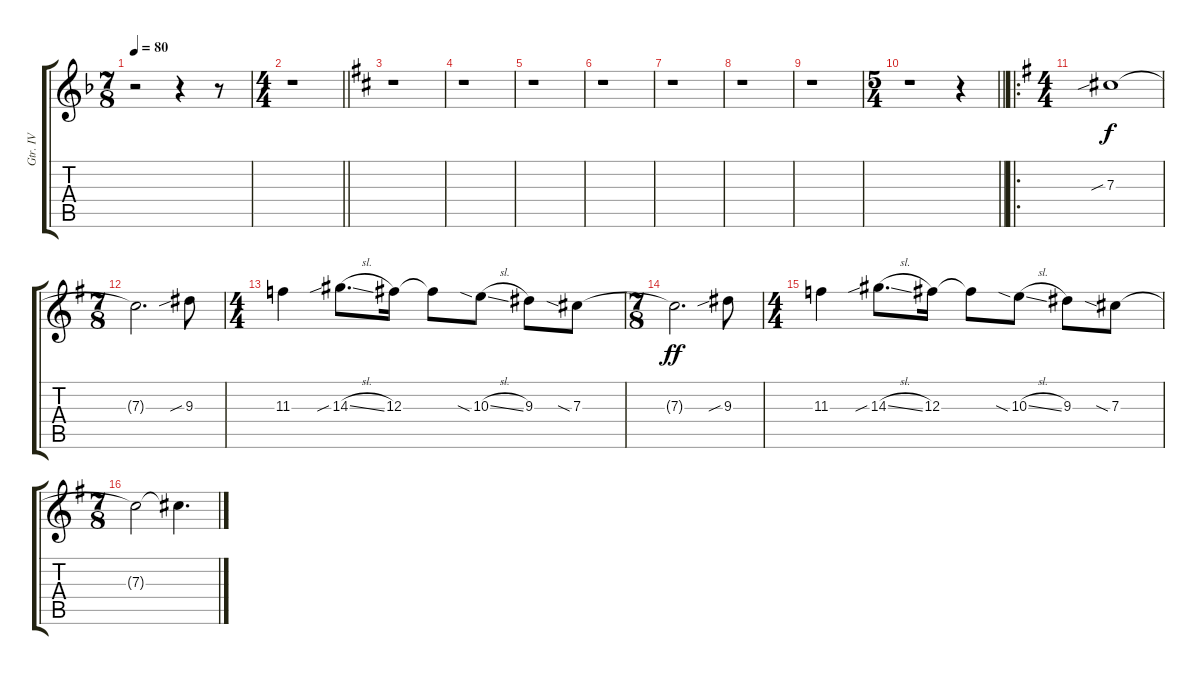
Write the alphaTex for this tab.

\track ("Gtr. IV" "Gtr. IV") {instrument overdrivenguitar}
\staff {score tabs}
\tuning (Eb4 Bb3 Gb3 Db3 Ab2 Db2) {hide}
\ts (7 8)
\tempo 80
\clef g2
\ks f
r.2{dy fff} r.4 r.8 |
\ts (4 4)
\barLineRight lightlight
r.1 |
\ks d
r.1 |
r.1 |
r.1 |
r.1 |
r.1 |
r.1 |
r.1 |
\ts (5 4)
\barLineRight lightlight
r.1 r.4 |
\ro
\ts (4 4)
\ks g
7.3{sib}.1{dy f} |
\ts (7 8)
7.3{t}.2{d} 9.3{sib}.8 |
\ts (4 4)
11.3.4 14.3{sib sl}.8{d} 12.3.16 12.3{t}.8 10.3{sia sl}.8 9.3.8 7.3{sia}.8 |
\ts (7 8)
7.3{t}.2{d dy ff} 9.3{sib}.8 |
\ts (4 4)
11.3.4 14.3{sib sl}.8{d} 12.3.16 12.3{t}.8 10.3{sia sl}.8 9.3.8 7.3{sia}.8 |
\ts (7 8)
7.3{t}.2 7.3{t}.4{d}
